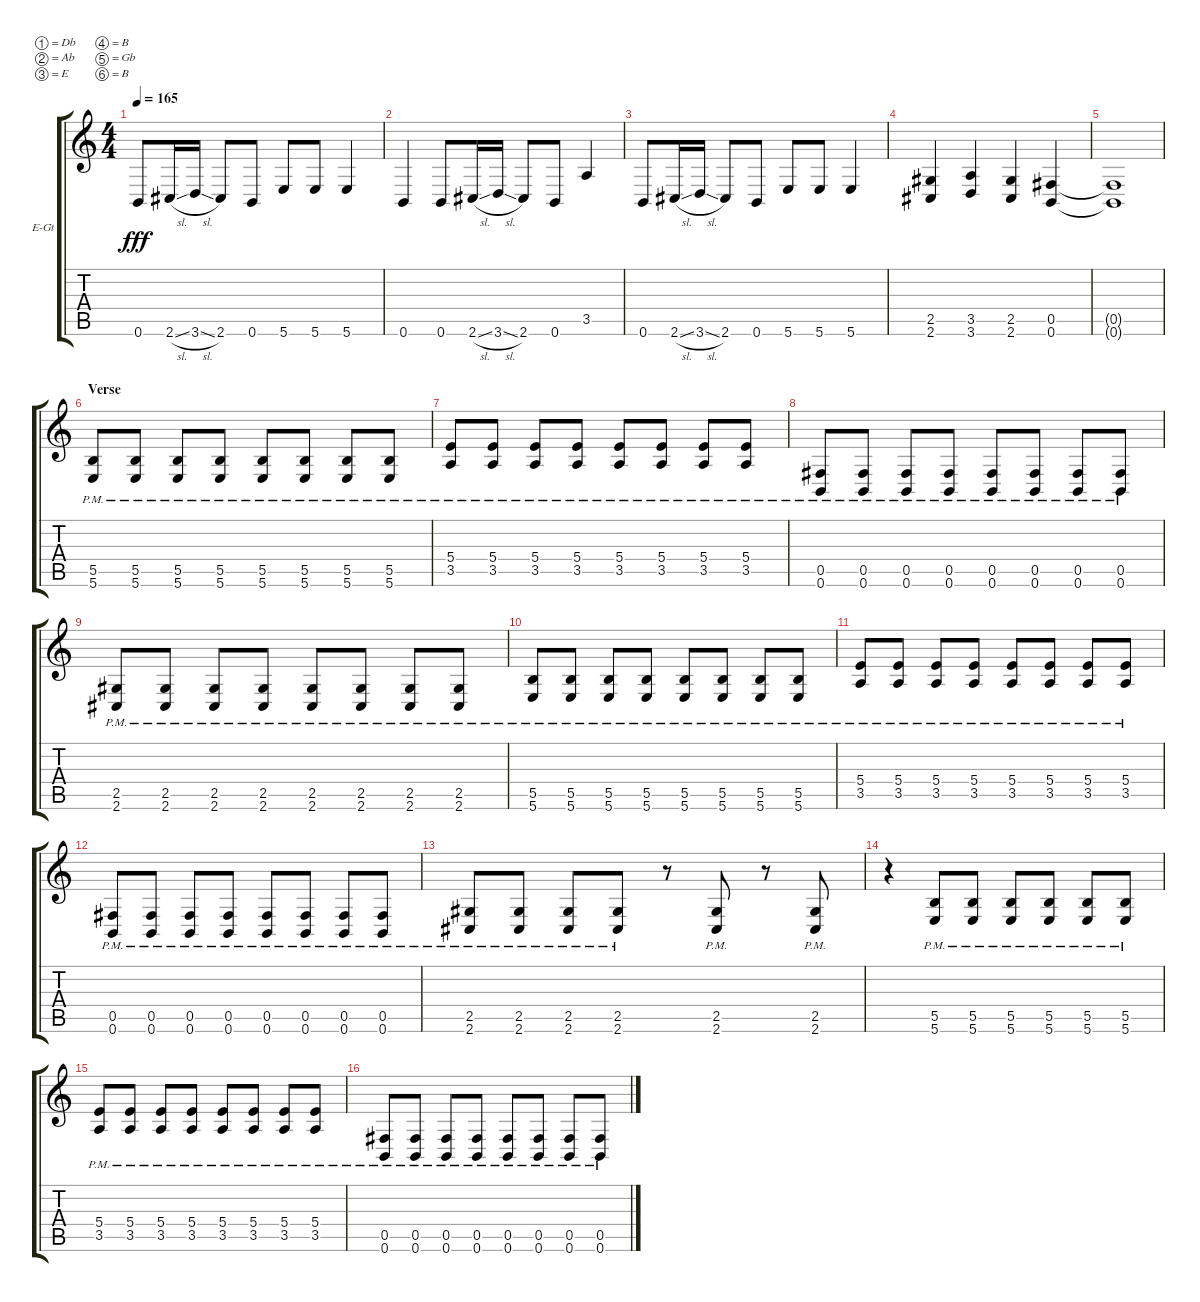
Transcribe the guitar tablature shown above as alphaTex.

\defaultSystemsLayout 4
\bracketExtendMode groupsimilarinstruments
\firstSystemTrackNameOrientation horizontal
\otherSystemsTrackNameOrientation horizontal
\track ("Guitar 1" "E-Gt") {instrument distortionguitar}
\staff {score tabs}
\tuning (Db4 Ab3 E3 B2 Gb2 B1)
\ts (4 4)
\tempo 165
\clef g2
\ks c
0.6.8{dy fff} 2.6{sl}.16 3.6{sl}.16 2.6.8 0.6.8 5.6.8 5.6.8 5.6.4 |
0.6.4 0.6.8 2.6{sl}.16 3.6{sl}.16 2.6.8 0.6.8 3.5.4 |
0.6.8 2.6{sl}.16 3.6{sl}.16 2.6.8 0.6.8 5.6.8 5.6.8 5.6.4 |
(2.5 2.6).4 (3.5 3.6).4 (2.5 2.6).4 (0.5 0.6).4 |
(0.5{t} 0.6{t}).1 |
\section ("" "Verse")
(5.6{pm} 5.5{pm}).8 (5.6{pm} 5.5{pm}).8 (5.6{pm} 5.5{pm}).8 (5.6{pm} 5.5{pm}).8 (5.6{pm} 5.5{pm}).8 (5.6{pm} 5.5{pm}).8 (5.6{pm} 5.5{pm}).8 (5.6{pm} 5.5{pm}).8 |
(3.5{pm} 5.4{pm}).8 (3.5{pm} 5.4{pm}).8 (3.5{pm} 5.4{pm}).8 (3.5{pm} 5.4{pm}).8 (3.5{pm} 5.4{pm}).8 (3.5{pm} 5.4{pm}).8 (3.5{pm} 5.4{pm}).8 (3.5{pm} 5.4{pm}).8 |
(0.6{pm} 0.5{pm}).8 (0.6{pm} 0.5{pm}).8 (0.6{pm} 0.5{pm}).8 (0.6{pm} 0.5{pm}).8 (0.6{pm} 0.5{pm}).8 (0.6{pm} 0.5{pm}).8 (0.6{pm} 0.5{pm}).8 (0.6{pm} 0.5{pm}).8 |
(2.6{pm} 2.5{pm}).8 (2.6{pm} 2.5{pm}).8 (2.6{pm} 2.5{pm}).8 (2.6{pm} 2.5{pm}).8 (2.5 2.6{pm}).8 (2.6{pm} 2.5{pm}).8 (2.5 2.6{pm}).8 (2.6{pm} 2.5{pm}).8 |
(5.6{pm} 5.5{pm}).8 (5.6{pm} 5.5{pm}).8 (5.6{pm} 5.5{pm}).8 (5.6{pm} 5.5{pm}).8 (5.6{pm} 5.5{pm}).8 (5.6{pm} 5.5{pm}).8 (5.6{pm} 5.5{pm}).8 (5.6{pm} 5.5{pm}).8 |
(3.5{pm} 5.4{pm}).8 (3.5{pm} 5.4{pm}).8 (3.5{pm} 5.4{pm}).8 (3.5{pm} 5.4{pm}).8 (3.5{pm} 5.4{pm}).8 (3.5{pm} 5.4{pm}).8 (3.5{pm} 5.4{pm}).8 (3.5{pm} 5.4{pm}).8 |
(0.6{pm} 0.5{pm}).8 (0.6{pm} 0.5{pm}).8 (0.6{pm} 0.5{pm}).8 (0.6{pm} 0.5{pm}).8 (0.6{pm} 0.5{pm}).8 (0.6{pm} 0.5{pm}).8 (0.6{pm} 0.5{pm}).8 (0.6{pm} 0.5{pm}).8 |
(2.6{pm} 2.5{pm}).8 (2.6{pm} 2.5{pm}).8 (2.6{pm} 2.5{pm}).8 (2.6{pm} 2.5{pm}).8 r.8 (2.6{pm} 2.5{pm}).8 r.8 (2.6{pm} 2.5{pm}).8 |
r.4 (5.6{pm} 5.5{pm}).8 (5.6{pm} 5.5{pm}).8 (5.6{pm} 5.5{pm}).8 (5.6{pm} 5.5{pm}).8 (5.6{pm} 5.5{pm}).8 (5.6{pm} 5.5{pm}).8 |
(3.5{pm} 5.4{pm}).8 (3.5{pm} 5.4{pm}).8 (3.5{pm} 5.4{pm}).8 (3.5{pm} 5.4{pm}).8 (3.5{pm} 5.4{pm}).8 (3.5{pm} 5.4{pm}).8 (3.5{pm} 5.4{pm}).8 (3.5{pm} 5.4{pm}).8 |
(0.6{pm} 0.5{pm}).8 (0.6{pm} 0.5{pm}).8 (0.6{pm} 0.5{pm}).8 (0.6{pm} 0.5{pm}).8 (0.6{pm} 0.5{pm}).8 (0.6{pm} 0.5{pm}).8 (0.6{pm} 0.5{pm}).8 (0.6{pm} 0.5{pm}).8
